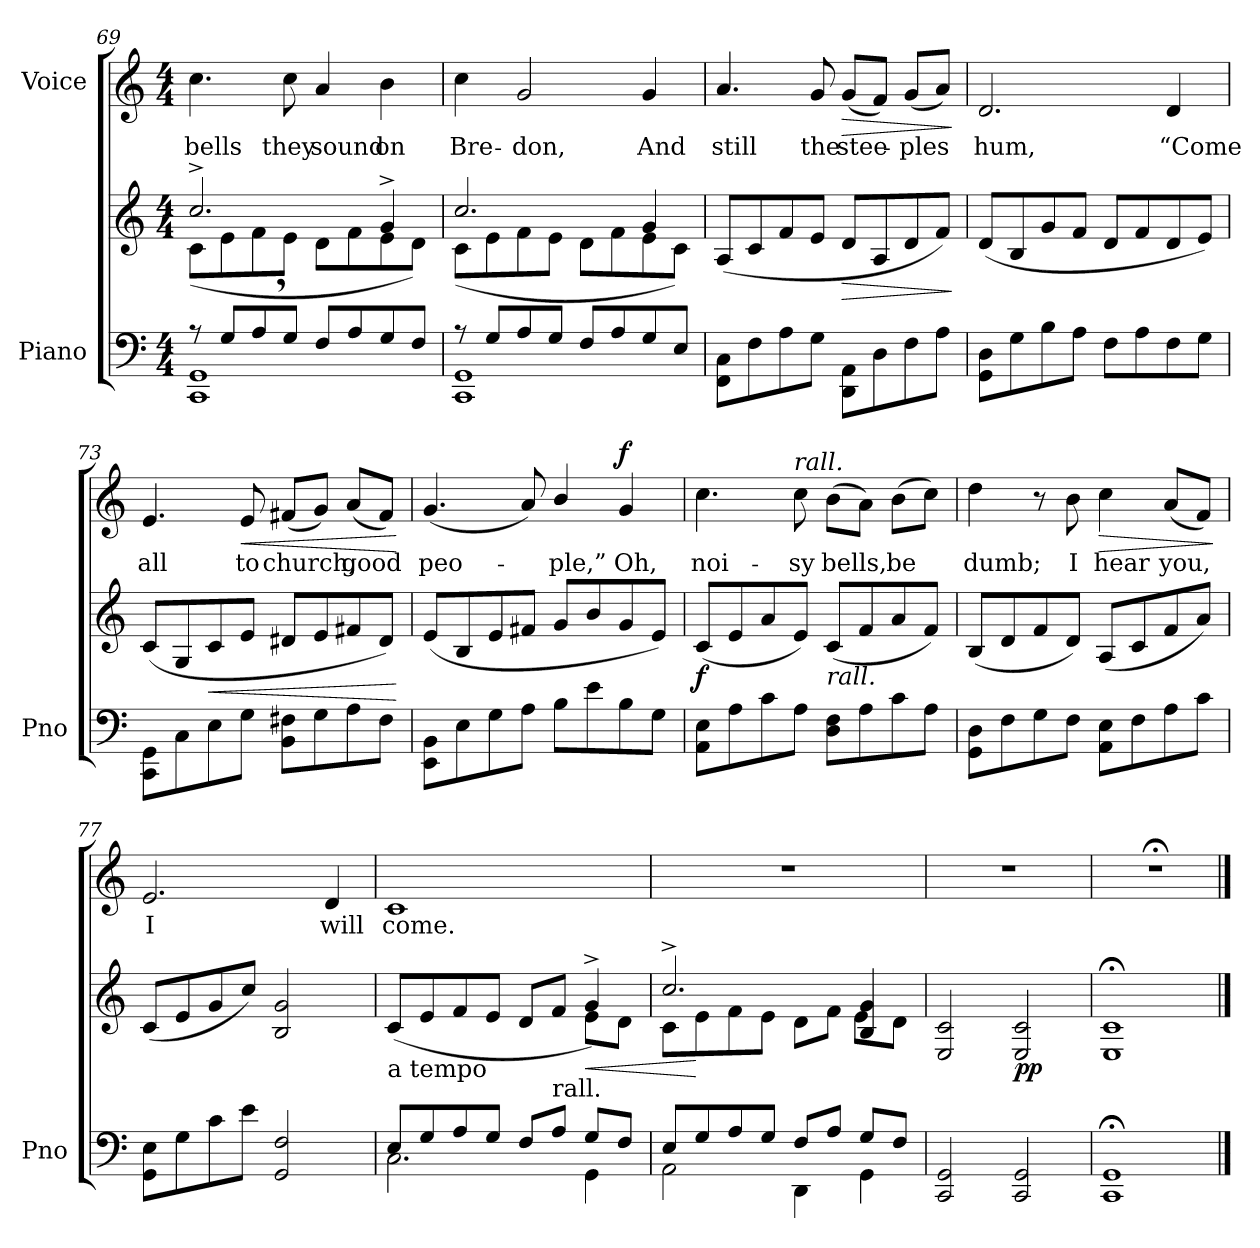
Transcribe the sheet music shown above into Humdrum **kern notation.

**kern	**kern	**dynam	**kern	**text	**dynam
*part2	*part2	*part2	*part1	*part1	*part1
*staff3	*staff2	*staff2/3	*staff1	*staff1	*staff1
*I"Piano	*	*	*I"Voice	*	*
*I'Pno	*	*	*	*	*
*clefF4	*clefG2	*	*clefG2	*	*
*k[]	*k[]	*	*k[]	*	*
*M4/4	*M4/4	*	*M4/4	*	*
=69	=69	=69	=69	=69	=69
*^	*^	*	*	*	*
!	!	!	!	!	!	!LO:LY:b	!
8r	1CC 1GG	2.cc^/	(<8c\L	.	4.cc\	bells	.
8G/L	.	.	8e\	.	.	.	.
8A/	.	.	8f,\	.	.	.	.
!	!	!	!	!	!	!LO:LY:b	!
8G/J	.	.	8e\J	.	8cc\	they	.
!	!	!	!	!	!	!LO:LY:b	!
8F/L	.	.	8d\L	.	4a/	sound	.
8A/	.	.	8f\	.	.	.	.
!	!	!	!	!	!	!LO:LY:b	!
8G/	.	4g^/	8e\	.	4b\	on	.
8F/J	.	.	8d\J)	.	.	.	.
=70	=70	=70	=70	=70	=70	=70	=70
!	!	!	!	!	!	!LO:LY:b	!
8r	1CC 1GG	2.cc/	(<8c\L	.	4cc\	Bre-	.
8G/L	.	.	8e\	.	.	.	.
!	!	!	!	!	!	!LO:LY:b	!
8A/	.	.	8f\	.	2g/	-don,	.
8G/J	.	.	8e\J	.	.	.	.
8F/L	.	.	8d\L	.	.	.	.
8A/	.	.	8f\	.	.	.	.
!	!	!	!	!	!	!LO:LY:b	!
8G/	.	4g/	8e\	.	4g/	And	.
8E/J	.	.	8c\J)	.	.	.	.
*v	*v	*	*	*	*	*	*
!!LO:LB:g=z
=71	=71	=71	=71	=71	=71	=71
!	!	!	!	!	!LO:LY:b	!
*	*v	*v	*	*	*	*
8FF\ 8C\L	(<8A/L	.	4.a/	still	.
8F\	8c/	.	.	.	.
8A\	8f/	.	.	.	.
!	!	!	!	!LO:LY:b	!
8G\J	8e/J	.	8g/	the	.
!	!	!LO:HP:b	!	!LO:LY:b	!LO:HP:b
8DD\ 8AA\L	8d/L	>	(<8g/L	stee-	>
8D\	8A/	.	8f/J)	.	.
!	!	!	!	!LO:LY:b	!
8F\	8d/	.	(<8g/L	-ples	.
8A\J	8f/J)	.	8a/J)	.	.
.	.	]	.	.	]
=72	=72	=72	=72	=72	=72
!	!	!	!	!LO:LY:b	!
8GG\ 8D\L	(<8d/L	.	2.d/	hum,	.
8G\	8B/	.	.	.	.
8B\	8g/	.	.	.	.
8A\J	8f/J	.	.	.	.
8F\L	8d/L	.	.	.	.
8A\	8f/	.	.	.	.
!	!	!	!	!LO:LY:b	!
8F\	8d/	.	4d/	“Come	.
8G\J	8e/J)	.	.	.	.
=73	=73	=73	=73	=73	=73
!	!	!	!	!LO:LY:b	!
8CC\ 8GG\L	(<8c/L	.	4.e/	all	.
8C\	8G/	.	.	.	.
!	!	!LO:HP:b	!	!	!
8E\	8c/	<	.	.	.
!	!	!	!	!LO:LY:b	!LO:HP:b
8G\J	8e/J	.	8e/	to	<
!	!	!	!	!LO:LY:b	!
8BB\ 8F#X\L	8d#X/L	.	(<8f#X/L	church,	.
8G\	8e/	.	8g/J)	.	.
!	!	!	!	!LO:LY:b	!
8A\	8f#X/	.	(<8a/L	good	.
8F#\J	8d#/J)	.	8f#/J)	.	.
.	.	[	.	.	[
!!LO:LB:g=z
=74	=74	=74	=74	=74	=74
!	!	!	!	!LO:LY:b	!
8EE\ 8BB\L	(<8e/L	.	(<4.g/	peo-	.
8E\	8B/	.	.	.	.
8G\	8e/	.	.	.	.
8A\J	8f#X/J	.	8a/)	.	.
!	!	!	!	!LO:LY:b	!
8B\L	8g/L	.	4b/	-ple,”_	.
8e\	8b/	.	.	.	.
!	!	!	!	!LO:LY:b	!LO:DY:a
8B\	8g/	.	4g/	Oh,	f
8G\J	8e/J)	.	.	.	.
=75	=75	=75	=75	=75	=75
!	!	!LO:DY:b	!	!LO:LY:b	!
8AA\ 8E\L	(<8c/L	f	4.cc\	noi-	.
8A\	8e/	.	.	.	.
8c\	8a/	.	.	.	.
!	!	!	!LO:TX:a:i:t=rall.	!	!
!	!	!	!	!LO:LY:b	!
8A\J	8e/J)	.	8cc\	-sy	.
!	!LO:TX:b:i:t=rall.	!	!	!	!
!	!	!	!	!LO:LY:b	!
8D\ 8F\L	(<8c/L	.	(>8b\L	bells,	.
8A\	8f/	.	8a\J)	.	.
!	!	!	!	!LO:LY:b	!
8c\	8a/	.	(>8b\L	be	.
8A\J	8f/J)	.	8cc\J)	.	.
=76	=76	=76	=76	=76	=76
!	!	!	!	!LO:LY:b	!
8GG\ 8D\L	(<8B/L	.	4dd\	dumb;	.
8F\	8d/	.	.	.	.
8G\	8f/	.	8r	.	.
!	!	!	!	!LO:LY:b	!
8F\J	8d/J)	.	8b\	I	.
!	!	!	!	!LO:LY:b	!LO:HP:b
8AA\ 8E\L	(<8A/L	.	4cc\	hear	>
8F\	8c/	.	.	.	.
!	!	!	!	!LO:LY:b	!
8A\	8f/	.	(<8a/L	you,	.
8c\J	8a/J)	.	8f/J)	.	.
.	.	.	.	.	]
!!LO:LB:g=z
=77	=77	=77	=77	=77	=77
!	!	!	!	!LO:LY:b	!
8GG\ 8E\L	(<8c/L	.	2.e/	I	.
8G\	8e/	.	.	.	.
8c\	8g/	.	.	.	.
8e\J	8cc/J)	.	.	.	.
2GG/ 2F/	2B/ 2g/	.	.	.	.
!	!	!	!	!LO:LY:b	!
.	.	.	4d/	will	.
=78	=78	=78	=78	=78	=78
*^	*^	*	*	*	*
!	!	!LO:TX:b:t=a tempo	!	!	!	!	!
!	!	!	!	!	!	!LO:LY:b	!
8E/L	2.C\	(>8c/L	2.ryy	.	1c	come.	.
8G/	.	8e/	.	.	.	.	.
8A/	.	8f/	.	.	.	.	.
8G/J	.	8e/J	.	.	.	.	.
8F/L	.	8d/L	.	.	.	.	.
!	!	!LO:TX:b:t=rall.	!	!	!	!	!
8A/J	.	8f/J	.	.	.	.	.
!	!	!	!	!LO:HP:b	!	!	!
8G/L	4GG\	4g^/)	8e\L	<	.	.	.
8F/J	.	.	8d\J	.	.	.	.
=79	=79	=79	=79	=79	=79	=79	=79
8E/L	2AA\	2.cc^/	8c\L	.	1r	.	.
8G/	.	.	8e\	[	.	.	.
8A/	.	.	8f\	.	.	.	.
8G/J	.	.	8e\J	.	.	.	.
4DD\	8F/L	.	8d:\L	.	.	.	.
.	8A/J	.	8f\J	.	.	.	.
8G:/L	4GG\	4B/ 4g/	8e\L	.	.	.	.
8F/J	.	.	8d\J	.	.	.	.
*v	*v	*	*	*	*	*	*
*	*v	*v	*	*	*	*
=80	=80	=80	=80	=80	=80
2CC/ 2GG/	2E/ 2c/	.	1r	.	.
!	!	!LO:DY:b	!	!	!
2CC/ 2GG/	2E/ 2c/	pp	.	.	.
=81	=81	=81	=81	=81	=81
1CC;< 1GG;<	1E;< 1c;<	.	1r;<	.	.
==	==	==	==	==	==
*-	*-	*-	*-	*-	*-
